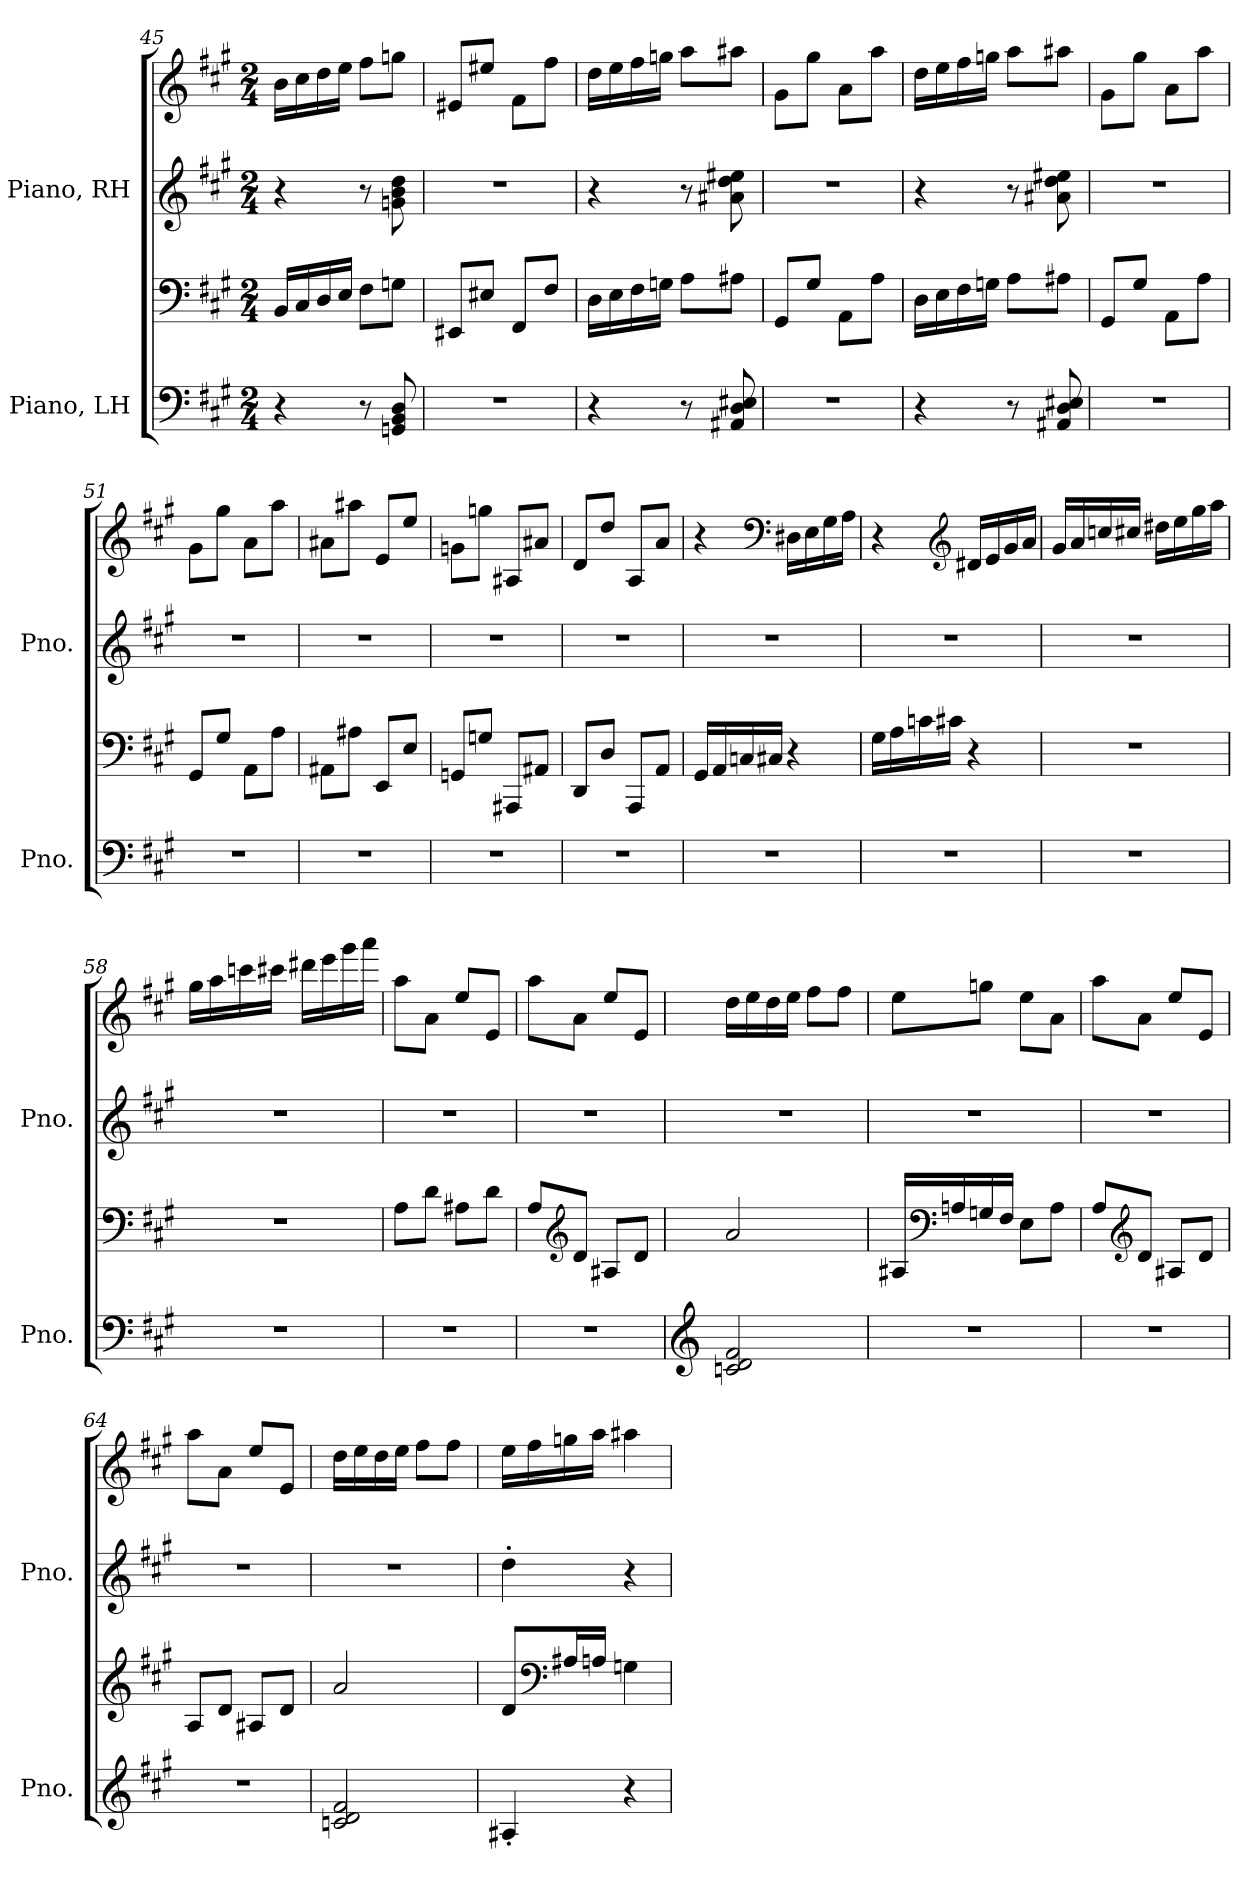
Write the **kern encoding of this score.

**kern	**kern	**kern	**kern
*part2	*part2	*part1	*part1
*staff4	*staff3	*staff2	*staff1
*I"Piano, LH	*	*I"Piano, RH	*
*I'Pno.	*	*I'Pno.	*
*clefF4	*clefF4	*clefG2	*clefG2
*k[f#c#g#]	*k[f#c#g#]	*k[f#c#g#]	*k[f#c#g#]
*M2/4	*M2/4	*M2/4	*M2/4
=45	=45	=45	=45
4r	16BB/LL	4r	16b\LL
.	16C#/	.	16cc#\
.	16D/	.	16dd\
.	16E/JJ	.	16ee\JJ
8r	8F#\L	8r	8ff#\L
8GGn/ 8BB/ 8D/	8Gn\J	8gn\ 8b\ 8dd\	8ggn\J
!!LO:LB:g=z
=46	=46	=46	=46
2r	8EE#X/L	2r	8e#X/L
.	8E#X/J	.	8ee#X/J
.	8FF#/L	.	8f#\L
.	8F#/J	.	8ff#\J
=47	=47	=47	=47
4r	16D\LL	4r	16dd\LL
.	16E\	.	16ee\
.	16F#\	.	16ff#\
.	16Gn\JJ	.	16ggn\JJ
8r	8A\L	8r	8aa\L
8AA#X/ 8D/ 8E#X/	8A#X\J	8a#X\ 8dd\ 8ee#X\	8aa#X\J
=48	=48	=48	=48
2r	8GG#/L	2r	8g#\L
.	8G#/J	.	8gg#\J
.	8AA\L	.	8a\L
.	8A\J	.	8aa\J
=49	=49	=49	=49
4r	16D\LL	4r	16dd\LL
.	16E\	.	16ee\
.	16F#\	.	16ff#\
.	16Gn\JJ	.	16ggn\JJ
8r	8A\L	8r	8aa\L
8AA#X/ 8D/ 8E#X/	8A#X\J	8a#X\ 8dd\ 8ee#X\	8aa#X\J
=50	=50	=50	=50
2r	8GG#/L	2r	8g#\L
.	8G#/J	.	8gg#\J
.	8AA\L	.	8a\L
.	8A\J	.	8aa\J
=51	=51	=51	=51
2r	8GG#/L	2r	8g#\L
.	8G#/J	.	8gg#\J
.	8AA\L	.	8a\L
.	8A\J	.	8aa\J
!!LO:LB:g=z
=52	=52	=52	=52
2r	8AA#X\L	2r	8a#X\L
.	8A#X\J	.	8aa#X\J
.	8EE/L	.	8e/L
.	8E/J	.	8ee/J
=53	=53	=53	=53
2r	8GGn/L	2r	8gn\L
.	8Gn/J	.	8ggn\J
.	8AAA#X/L	.	8A#X/L
.	8AA#X/J	.	8a#X/J
=54	=54	=54	=54
2r	8DD/L	2r	8d/L
.	8D/J	.	8dd/J
.	8AAA/L	.	8A/L
.	8AA/J	.	8a/J
=55	=55	=55	=55
2r	16GG#/LL	2r	4r
.	16AA/	.	.
.	16Cn/	.	.
.	16C#X/JJ	.	.
*	*	*	*clefF4
.	4r	.	16D#X\LL
.	.	.	16E\
.	.	.	16G#\
.	.	.	16A\JJ
!!LO:PB:g=z
=56	=56	=56	=56
2r	16G#\LL	2r	4r
.	16A\	.	.
.	16cn\	.	.
.	16c#X\JJ	.	.
*	*	*	*clefG2
.	4r	.	16d#X/LL
.	.	.	16e/
.	.	.	16g#/
.	.	.	16a/JJ
=57	=57	=57	=57
2r	2r	2r	16g#/LL
.	.	.	16a/
.	.	.	16ccn/
.	.	.	16cc#X/JJ
.	.	.	16dd#X\LL
.	.	.	16ee\
.	.	.	16gg#\
.	.	.	16aa\JJ
=58	=58	=58	=58
2r	2r	2r	16gg#\LL
.	.	.	16aa\
.	.	.	16cccn\
.	.	.	16ccc#X\JJ
.	.	.	16ddd#X\LL
.	.	.	16eee\
.	.	.	16ggg#\
.	.	.	16aaa\JJ
=59	=59	=59	=59
2r	8A\L	2r	8aa\L
.	8d\J	.	8a\J
.	8A#X\L	.	8ee/L
.	8d\J	.	8e/J
!!LO:LB:g=z
=60	=60	=60	=60
2r	8A/L	2r	8aa\L
*	*clefG2	*	*
.	8d/J	.	8a\J
.	8A#X/L	.	8ee/L
.	8d/J	.	8e/J
=61	=61	=61	=61
*clefG2	*	*	*
2cn/ 2d/ 2f#/	2a/	2r	16dd\LL
.	.	.	16ee\
.	.	.	16dd\
.	.	.	16ee\JJ
.	.	.	8ff#\L
.	.	.	8ff#\J
=62	=62	=62	=62
2r	16A#X/LL	2r	8ee\L
*	*clefF4	*	*
.	16An/	.	.
.	16Gn/	.	8ggn\J
.	16F#/JJ	.	.
.	8E\L	.	8ee\L
.	8A\J	.	8a\J
=63	=63	=63	=63
2r	8A/L	2r	8aa\L
*	*clefG2	*	*
.	8d/J	.	8a\J
.	8A#X/L	.	8ee/L
.	8d/J	.	8e/J
=64	=64	=64	=64
2r	8A/L	2r	8aa\L
.	8d/J	.	8a\J
.	8A#X/L	.	8ee/L
.	8d/J	.	8e/J
!!LO:LB:g=z
=65	=65	=65	=65
2cn/ 2d/ 2f#/	2a/	2r	16dd\LL
.	.	.	16ee\
.	.	.	16dd\
.	.	.	16ee\JJ
.	.	.	8ff#\L
.	.	.	8ff#\J
=66	=66	=66	=66
4A#X'/	8d/L	4dd'\	16ee\LL
.	.	.	16ff#\
*	*clefF4	*	*
.	16A#X/L	.	16ggn\
.	16An/JJ	.	16aa\JJ
4r	4Gn\	4r	4aa#X\
=	=	=	=
*-	*-	*-	*-
